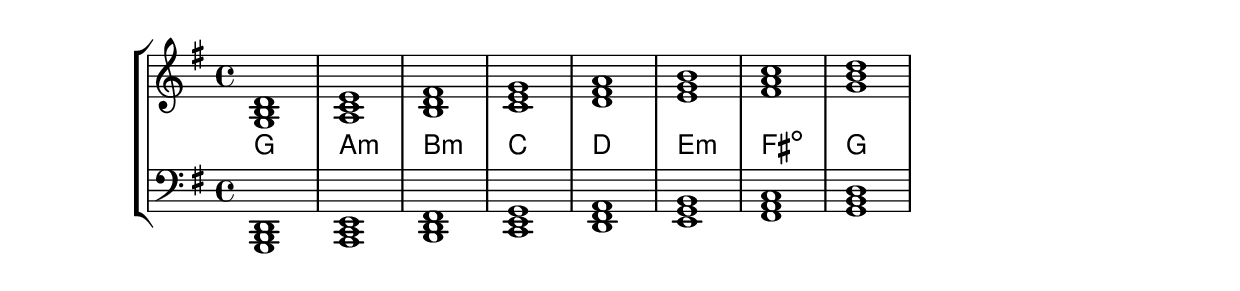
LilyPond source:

% Description: Chord tool for the key of G Major
% Author: Talos Thoren
% Date: January 23, 2013

\version "2.16.1"

% Defining variables
%
% Key of G Major has one sharp:
% F-Sharp
% For use with chordmode: { g1:maj a:m b:m c:maj d:maj e:m f:dim g:maj }
g_maj_triads = { \key g \major <g b d>1 <a c e> <b d fis> <c e g> <d fis a> <e g b> <fis a c> <g b d> }
triadNames = \new ChordNames { \g_maj_triads }
chordTool = \new StaffGroup
{
  <<
  \new Staff
  {
    \relative c'
    << 
      \g_maj_triads 
      \triadNames 
    >>
  }
  \new Staff \relative c,
  {
    \clef bass
    <<
      \g_maj_triads
    >>
  }
  >>
}

\score
{
  \chordTool
}
